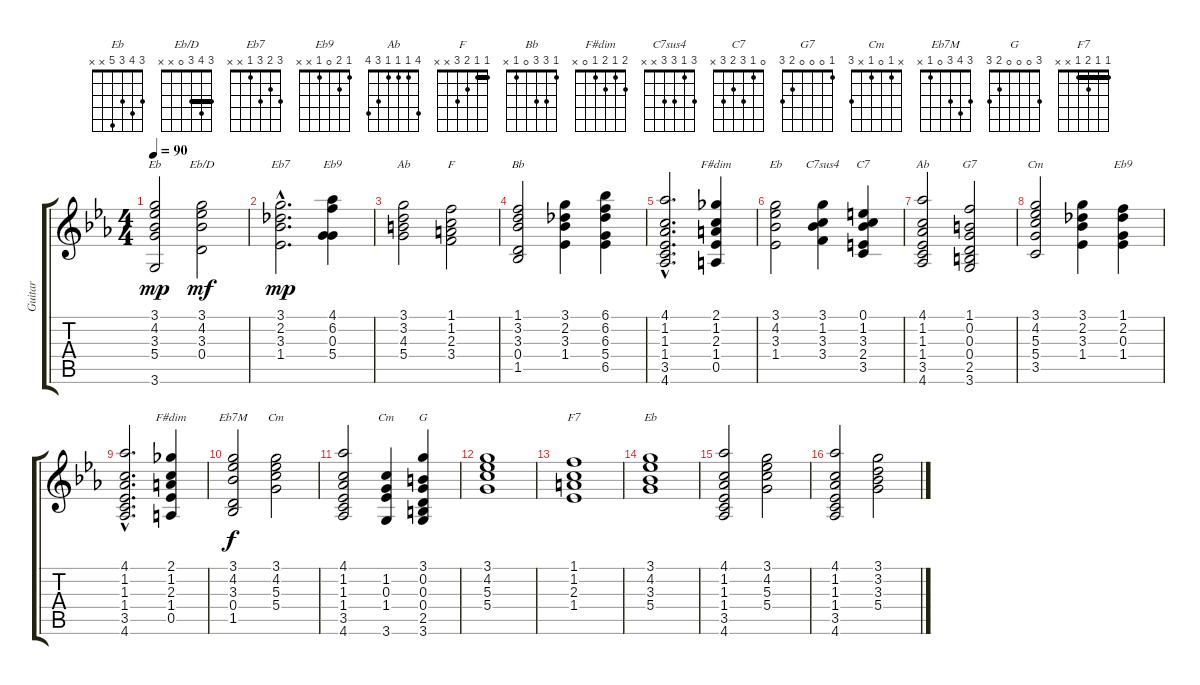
\track ("Guitar" "Guitar") {instrument acousticguitarnylon}
\staff {score tabs}
\tuning (E4 B3 G3 D3 A2 E2) {hide}
\chord ("Eb" 3 4 3 5 x 3) {barre 3}
\chord ("Eb/D" 3 4 3 0 x x) {barre 3}
\chord ("Eb7" 3 2 3 1 x x)
\chord ("Eb9" 6 6 6 5 6 x) {firstfret 5 barre 6}
\chord ("Ab" 4 1 1 1 3 4) {barre 1}
\chord ("F" 1 1 2 3 x x) {barre 1}
\chord ("Bb" 1 3 3 0 1 x)
\chord ("F#dim" 2 1 2 1 0 x) {barre 1}
\chord ("Eb" 3 4 3 1 x x) {barre 3}
\chord ("C7sus4" 3 1 3 3 x x)
\chord ("C7" 0 1 3 2 3 x)
\chord ("Ab" 4 1 1 1 3 4) {barre 0}
\chord ("G7" 1 0 0 0 2 3)
\chord ("Cm" 3 4 5 5 3 x) {barre 3}
\chord ("Eb9" 1 2 0 1 x x)
\chord ("F#dim" 2 1 2 1 0 x) {barre 0}
\chord ("Eb7M" 3 4 3 0 1 x) {barre 0}
\chord ("Cm" 3 4 5 5 x x)
\chord ("Cm" x 1 0 1 x 3)
\chord ("G" 3 0 0 0 2 3)
\chord ("F7" 1 1 2 1 x x) {barre 1}
\chord ("Eb" 3 4 3 5 x x) {barre 0}
\ts (4 4)
\tempo 90
\clef g2
\ks eb
(3.1 4.2 3.3 5.4 3.6).2{ch "Eb" dy mp} (3.1 4.2 3.3 0.4).2{ch "Eb/D" dy mf} |
(3.1{hac} 2.2{hac} 3.3{hac} 1.4{hac}).2{d ch "Eb7" dy mp} (4.1 6.2 0.3 5.4).4{ch "Eb9"} |
(3.1 3.2 4.3 5.4).2{ch "Ab"} (1.1 1.2 2.3 3.4).2{ch "F"} |
(1.1 3.2 3.3 0.4 1.5).2{ch "Bb"} (3.1 2.2 3.3 1.4).4 (6.1 6.2 6.3 5.4 6.5).4 |
(4.1{hac} 1.2{hac} 1.3{hac} 1.4{hac} 3.5{hac} 4.6{hac}).2{d} (2.1 1.2 2.3 1.4 0.5).4{ch "F#dim"} |
(3.1 4.2 3.3 1.4).2{ch "Eb"} (3.1 1.2 3.3 3.4).4{ch "C7sus4"} (0.1 1.2 3.3 2.4 3.5).4{ch "C7"} |
(4.1 1.2 1.3 1.4 3.5 4.6).2{ch "Ab"} (1.1 0.2 0.3 0.4 2.5 3.6).2{ch "G7"} |
(3.1 4.2 5.3 5.4 3.5).2{ch "Cm"} (3.1 2.2 3.3 1.4).4 (1.1 2.2 0.3 1.4).4{ch "Eb9"} |
(4.1{hac} 1.2{hac} 1.3{hac} 1.4{hac} 3.5{hac} 4.6{hac}).2{d} (2.1 1.2 2.3 1.4 0.5).4{ch "F#dim"} |
(3.1 4.2 3.3 0.4 1.5).2{ch "Eb7M" dy f} (3.1 4.2 5.3 5.4).2{ch "Cm"} |
(4.1 1.2 1.3 1.4 3.5 4.6).2 (1.2 0.3 1.4 3.6).4{ch "Cm"} (3.1 0.2 0.3 0.4 2.5 3.6).4{ch "G"} |
(3.1 4.2 5.3 5.4).1 |
(1.1 1.2 2.3 1.4).1{ch "F7"} |
(3.1 4.2 3.3 5.4).1{ch "Eb"} |
(4.1 1.2 1.3 1.4 3.5 4.6).2 (3.1 4.2 5.3 5.4).2 |
(4.1 1.2 1.3 1.4 3.5 4.6).2 (3.1 3.2 3.3 5.4).2
